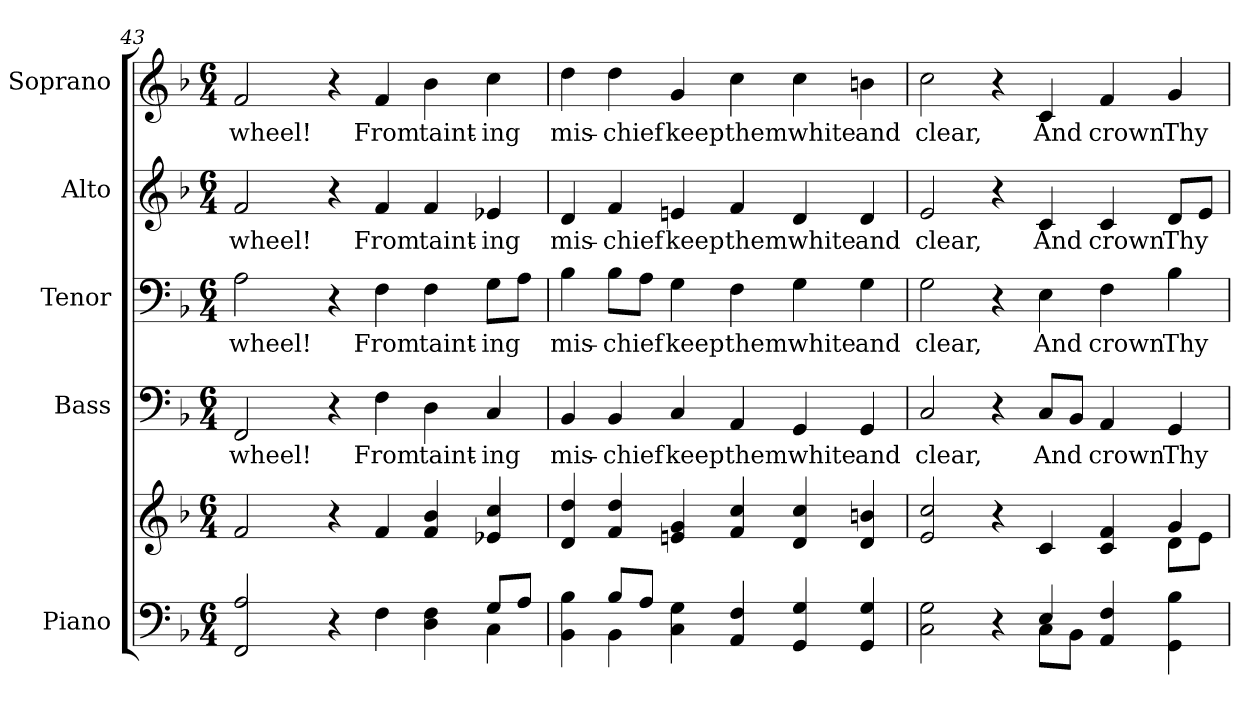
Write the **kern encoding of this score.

**kern	**kern	**kern	**text	**kern	**text	**kern	**text	**kern	**text
*part5	*part5	*part4	*part4	*part3	*part3	*part2	*part2	*part1	*part1
*staff6	*staff5	*staff4	*staff4	*staff3	*staff3	*staff2	*staff2	*staff1	*staff1
*I"Piano	*	*I"Bass	*	*I"Tenor	*	*I"Alto	*	*I"Soprano	*
*I'Pno.	*	*I'B.	*	*I'T.	*	*I'A.	*	*I'S.	*
*clefF4	*clefG2	*clefF4	*	*clefF4	*	*clefG2	*	*clefG2	*
*k[b-]	*k[b-]	*k[b-]	*	*k[b-]	*	*k[b-]	*	*k[b-]	*
*F:	*F:	*F:	*	*F:	*	*F:	*	*F:	*
*M6/4	*M6/4	*M6/4	*	*M6/4	*	*M6/4	*	*M6/4	*
=43	=43	=43	=43	=43	=43	=43	=43	=43	=43
*^	*^	*	*	*	*	*	*	*	*
!	!	!	!	!	!LO:LY:b:color=#000000	!	!	!	!	!	!
!	!	!	!	!	!	!	!LO:LY:b:color=#000000	!	!	!	!
!	!	!	!	!	!	!	!	!	!LO:LY:b:color=#000000	!	!
!	!	!	!	!	!	!	!	!	!	!	!LO:LY:b:color=#000000
2FFi/ 2Ai	2.ryy	2fi/	4ryy	2FFi/	wheel!	2Ai\	wheel!	2fi/	wheel!	2fi/	wheel!
.	.	.	4ryy	.	.	.	.	.	.	.	.
4r	.	4r	4ryy	4r	.	4r	.	4r	.	4r	.
!	!	!	!	!	!LO:LY:b:color=#000000	!	!	!	!	!	!
!	!	!	!	!	!	!	!LO:LY:b:color=#000000	!	!	!	!
!	!	!	!	!	!	!	!	!	!LO:LY:b:color=#000000	!	!
!	!	!	!	!	!	!	!	!	!	!	!LO:LY:b:color=#000000
4Fi\	4ryy	4fi/	2.ryy	4Fi\	From	4Fi\	From	4fi/	From	4fi/	From
!	!	!	!	!	!LO:LY:b:color=#000000	!	!	!	!	!	!
!	!	!	!	!	!	!	!LO:LY:b:color=#000000	!	!	!	!
!	!	!	!	!	!	!	!	!	!LO:LY:b:color=#000000	!	!
!	!	!	!	!	!	!	!	!	!	!	!LO:LY:b:color=#000000
4Di\ 4Fi	4ryy	4fi/ 4b-i	.	4Di\	taint-	4Fi\	taint-	4fi/	taint-	4b-i\	taint-
!	!	!	!	!	!LO:LY:b:color=#000000	!	!	!	!	!	!
!	!	!	!	!	!	!	!LO:LY:b:color=#000000	!	!	!	!
!	!	!	!	!	!	!	!	!	!LO:LY:b:color=#000000	!	!
!	!	!	!	!	!	!	!	!	!	!	!LO:LY:b:color=#000000
8Gi/L	4Ci\	4e-Xi/ 4cci	.	4Ci/	-ing	8Gi\L	-ing	4e-Xi/	-ing	4cci\	-ing
8Ai/J	.	.	.	.	.	8Ai\J	.	.	.	.	.
*	*	*v	*v	*	*	*	*	*	*	*	*
=44	=44	=44	=44	=44	=44	=44	=44	=44	=44	=44
!	!	!	!	!LO:LY:b:color=#000000	!	!	!	!	!	!
!	!	!	!	!	!	!LO:LY:b:color=#000000	!	!	!	!
!	!	!	!	!	!	!	!	!LO:LY:b:color=#000000	!	!
!	!	!	!	!	!	!	!	!	!	!LO:LY:b:color=#000000
4BB-i\ 4B-i	4ryy	4di/ 4ddi	4BB-i/	mis-	4B-i\	mis-	4di/	mis-	4ddi\	mis-
!	!	!	!	!LO:LY:b:color=#000000	!	!	!	!	!	!
!	!	!	!	!	!	!LO:LY:b:color=#000000	!	!	!	!
!	!	!	!	!	!	!	!	!LO:LY:b:color=#000000	!	!
!	!	!	!	!	!	!	!	!	!	!LO:LY:b:color=#000000
8B-i/L	4BB-i\	4fi/ 4ddi	4BB-i/	-chief	8B-i\L	-chief	4fi/	-chief	4ddi\	-chief
8Ai/J	.	.	.	.	8Ai\J	.	.	.	.	.
!	!	!	!	!LO:LY:b:color=#000000	!	!	!	!	!	!
!	!	!	!	!	!	!LO:LY:b:color=#000000	!	!	!	!
!	!	!	!	!	!	!	!	!LO:LY:b:color=#000000	!	!
!	!	!	!	!	!	!	!	!	!	!LO:LY:b:color=#000000
4Ci\ 4Gi	4ryy	4eni/ 4gi	4Ci/	keep	4Gi\	keep	4eni/	keep	4gi/	keep
!	!	!	!	!LO:LY:b:color=#000000	!	!	!	!	!	!
!	!	!	!	!	!	!LO:LY:b:color=#000000	!	!	!	!
!	!	!	!	!	!	!	!	!LO:LY:b:color=#000000	!	!
!	!	!	!	!	!	!	!	!	!	!LO:LY:b:color=#000000
4AAi/ 4Fi	2.ryy	4fi/ 4cci	4AAi/	them	4Fi\	them	4fi/	them	4cci\	them
!	!	!	!	!LO:LY:b:color=#000000	!	!	!	!	!	!
!	!	!	!	!	!	!LO:LY:b:color=#000000	!	!	!	!
!	!	!	!	!	!	!	!	!LO:LY:b:color=#000000	!	!
!	!	!	!	!	!	!	!	!	!	!LO:LY:b:color=#000000
4GGi/ 4Gi	.	4di/ 4cci	4GGi/	white	4Gi\	white	4di/	white	4cci\	white
!	!	!	!	!LO:LY:b:color=#000000	!	!	!	!	!	!
!	!	!	!	!	!	!LO:LY:b:color=#000000	!	!	!	!
!	!	!	!	!	!	!	!	!LO:LY:b:color=#000000	!	!
!	!	!	!	!	!	!	!	!	!	!LO:LY:b:color=#000000
4GGi/ 4Gi	.	4di/ 4bni	4GGi/	and	4Gi\	and	4di/	and	4bni\	and
=45	=45	=45	=45	=45	=45	=45	=45	=45	=45	=45
*	*	*^	*	*	*	*	*	*	*	*
!	!	!	!	!	!LO:LY:b:color=#000000	!	!	!	!	!	!
!	!	!	!	!	!	!	!LO:LY:b:color=#000000	!	!	!	!
!	!	!	!	!	!	!	!	!	!LO:LY:b:color=#000000	!	!
!	!	!	!	!	!	!	!	!	!	!	!LO:LY:b:color=#000000
2Ci\ 2Gi	2.ryy	2ei/ 2cci	2.ryy	2Ci/	clear,	2Gi\	clear,	2ei/	clear,	2cci\	clear,
4r	.	4r	.	4r	.	4r	.	4r	.	4r	.
!	!	!	!	!	!LO:LY:b:color=#000000	!	!	!	!	!	!
!	!	!	!	!	!	!	!LO:LY:b:color=#000000	!	!	!	!
!	!	!	!	!	!	!	!	!	!LO:LY:b:color=#000000	!	!
!	!	!	!	!	!	!	!	!	!	!	!LO:LY:b:color=#000000
4Ei/	8Ci\L	4ci/	4ryy	8Ci/L	And	4Ei\	And	4ci/	And	4ci/	And
.	8BB-i\J	.	.	8BB-i/J	.	.	.	.	.	.	.
!	!	!	!	!	!LO:LY:b:color=#000000	!	!	!	!	!	!
!	!	!	!	!	!	!	!LO:LY:b:color=#000000	!	!	!	!
!	!	!	!	!	!	!	!	!	!LO:LY:b:color=#000000	!	!
!	!	!	!	!	!	!	!	!	!	!	!LO:LY:b:color=#000000
4AAi/ 4Fi	4ryy	4ci/ 4fi	4ryy	4AAi/	crown	4Fi\	crown	4ci/	crown	4fi/	crown
!	!	!	!	!	!LO:LY:b:color=#000000	!	!	!	!	!	!
!	!	!	!	!	!	!	!LO:LY:b:color=#000000	!	!	!	!
!	!	!	!	!	!	!	!	!	!LO:LY:b:color=#000000	!	!
!	!	!	!	!	!	!	!	!	!	!	!LO:LY:b:color=#000000
4GGi\ 4B-i	4ryy	4gi/	8di\L	4GGi/	Thy	4B-i\	Thy	8di/L	Thy	4gi/	Thy
.	.	.	8ei\J	.	.	.	.	8ei/J	.	.	.
*v	*v	*	*	*	*	*	*	*	*	*	*
*	*v	*v	*	*	*	*	*	*	*	*
=	=	=	=	=	=	=	=	=	=
*-	*-	*-	*-	*-	*-	*-	*-	*-	*-
